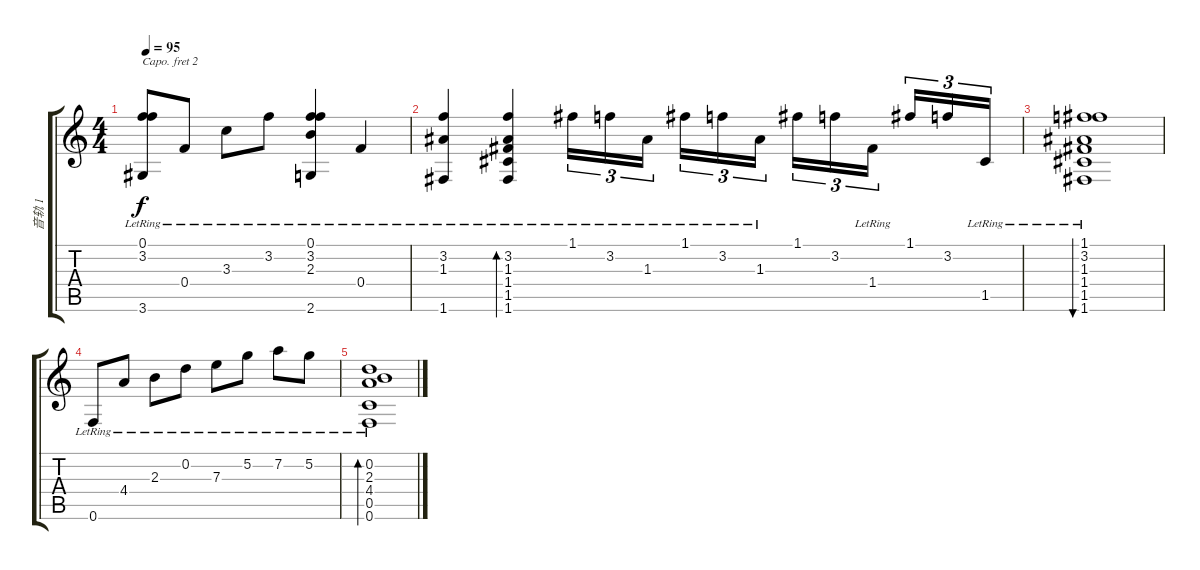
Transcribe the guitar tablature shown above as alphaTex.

\track ("音轨 1" "音轨 1") {instrument acousticguitarsteel}
\staff {score tabs}
\capo 2
\tuning (Eb4 C4 G3 Eb3 Bb2 Eb2) {hide}
\ts (4 4)
\tempo 95
\clef g2
\ks c
(0.1{lr} 3.2 3.6{lr}).8{dy f} 0.4{lr}.8 3.3{lr}.8 3.2{lr}.8 (0.1 3.2{lr} 2.3{lr} 2.6{lr}).4 0.4{lr}.4 |
(3.2{lr} 1.3{lr} 1.6{lr}).4 (3.2{lr} 1.3{lr} 1.4{lr} 1.5{lr} 1.6{lr}).4{bd 480} 1.1{lr}.16{tu (3 2)} 3.2{lr}.16{tu (3 2)} 1.3{lr}.16{tu (3 2) beam splitsecondary} 1.1{lr}.16{tu (3 2)} 3.2{lr}.16{tu (3 2)} 1.3{lr}.16{tu (3 2)} 1.1.16{tu (3 2)} 3.2.16{tu (3 2)} 1.4{lr}.16{tu (3 2) beam splitsecondary} 1.1.16{tu (3 2)} 3.2.16{tu (3 2)} 1.5{lr}.16{tu (3 2)} |
(1.1{lr} 3.2{lr} 1.3{lr} 1.4{lr} 1.5{lr} 1.6{lr}).1{bu 480} |
0.6{lr}.8 4.4{lr}.8 2.3{lr}.8 0.2{lr}.8 7.3{lr}.8 5.2{lr}.8 7.2{lr}.8 5.2{lr}.8 |
(0.2{lr} 2.3{lr} 4.4{lr} 0.5{lr} 0.6{lr}).1{bd 480}
